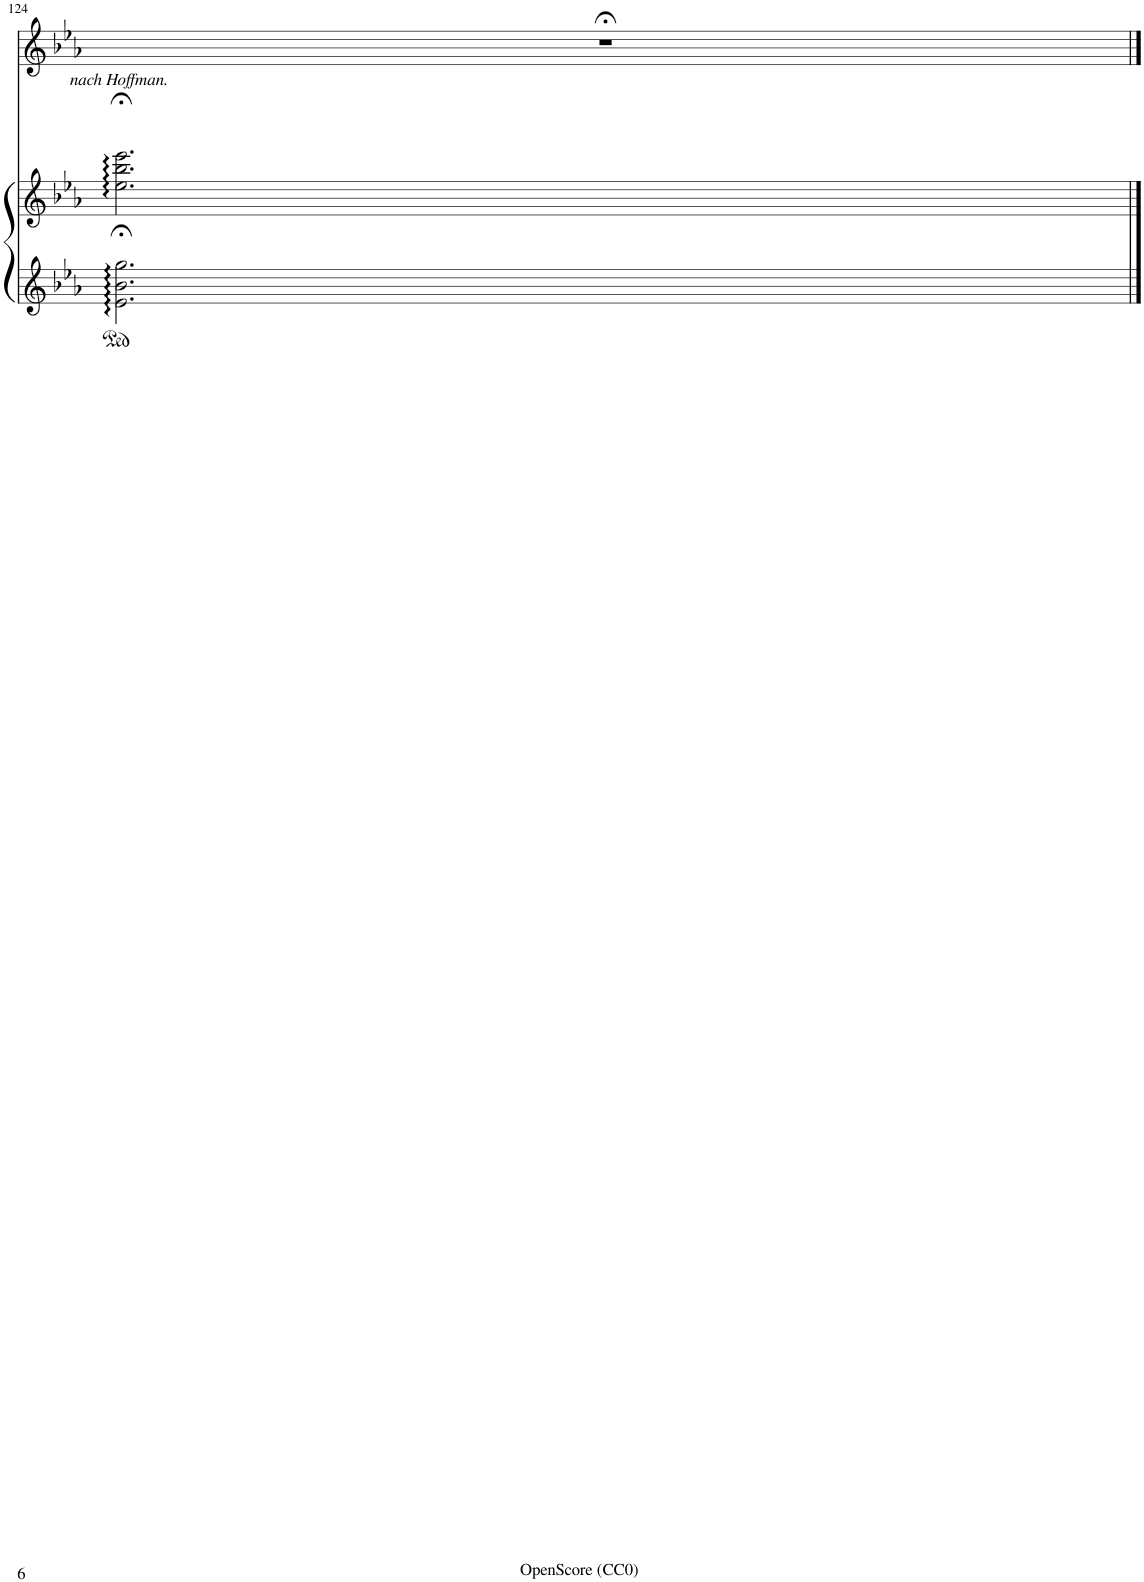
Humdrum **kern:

**kern	**kern	**kern
*part2	*part2	*part1
*staff3	*staff2	*staff1
*I"Pianoforte	*	*I"Singstimme Voice
*I'Pno	*	*
!!LO:PB:g=z
*clefG2	*clefG2	*clefG2
*k[b-e-a-]	*k[b-e-a-]	*k[b-e-a-]
*M3/4	*M3/4	*M3/4
=124	=124	=124
!	!	!LO:TX:b:i:t=nach Hoffman.
2.e-\:;< 2.b-\:;< 2.gg\:;<	2.ee-\;< 2.bb-\;< 2.eee-\;<	2.r;<
==	==	==
*-	*-	*-
